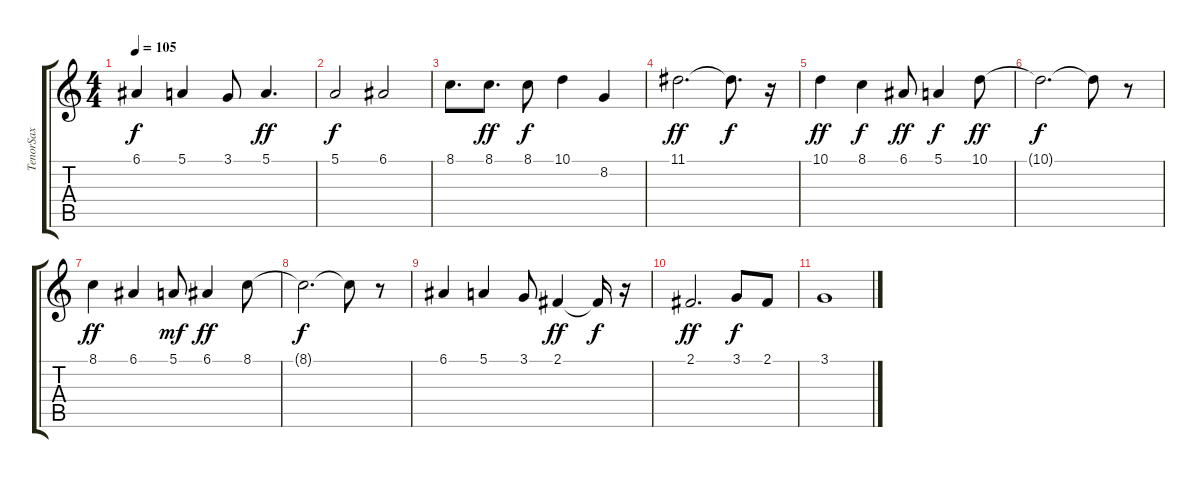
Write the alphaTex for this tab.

\track ("TenorSax" "TenorSax") {instrument tenorsax}
\staff {score tabs}
\tuning (E4 B3 G3 D3 A2 E2) {hide}
\ts (4 4)
\tempo 105
\clef g2
\ks c
6.1.4{dy f} 5.1.4 3.1.8 5.1.4{d dy ff} |
5.1.2{dy f} 6.1.2 |
8.1.8{d} 8.1.8{d dy ff} 8.1.8{dy f} 10.1.4 8.2.4 |
11.1.2{d dy ff} 11.1{t}.8{d dy f} r.16 |
10.1.4{dy ff} 8.1.4{dy f} 6.1.8{dy ff} 5.1.4{dy f} 10.1.8{dy ff} |
10.1{t}.2{d dy f} 10.1{t}.8 r.8 |
8.1.4{dy ff} 6.1.4 5.1.8{dy mf} 6.1.4{dy ff} 8.1.8 |
8.1{t}.2{d dy f} 8.1{t}.8 r.8 |
6.1.4 5.1.4 3.1.8 2.1.4{dy ff} 2.1{t}.16{dy f} r.16 |
2.1.2{d dy ff} 3.1.8{dy f} 2.1.8 |
3.1.1
